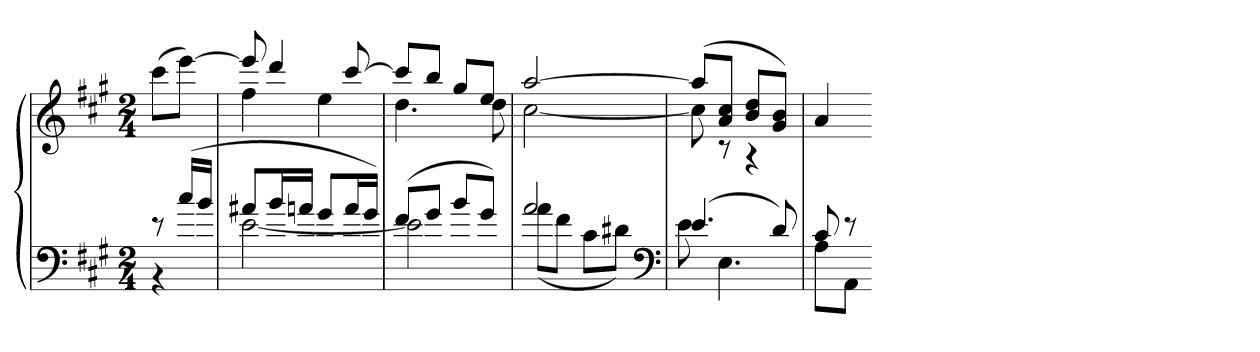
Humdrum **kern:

**kern	**kern
*part1	*part1
*staff2	*staff1
*clefF4	*clefG2
*k[f#c#g#]	*k[f#c#g#]
*A:	*A:
*M2/4	*M2/4
=	=
*^	*
8r	4r	(8ccc#L
(16cc#LL	.	[8eeeJ)
16bJJ	.	.
=	=	=
*	*	*^
8a#XL	[2e	8eee]	4ff#
16bL	.	4ddd	.
16anJJ	.	.	.
8g#L	.	.	4ee
16aL	.	[8ccc#	.
16g#JJ)	.	.	.
=	=	=	=
(8f#L	2e]	8ccc#L]	4.dd
8g#J	.	8bbJ	.
8bL	.	8gg#L	.
8g#J)	.	8eeJ	8dd
=	=	=	=
2a	(8aL	[2aa	[2cc#
.	8f#J	.	.
.	8c#L	.	.
.	8d#XJ)	.	.
*clefF4	*	*	*
=	=	=	=
(4.e	8e	(8aaL]	8cc#]
.	4.E	8a 8cc#J	8r
.	.	8b 8ddL	4r
8d)	.	8g# 8bJ)	.
*	*	*v	*v
=	=	=
8c#	8AL	4a
8r	8AAJ	.
*v	*v	*
=-	=-
*-	*-
